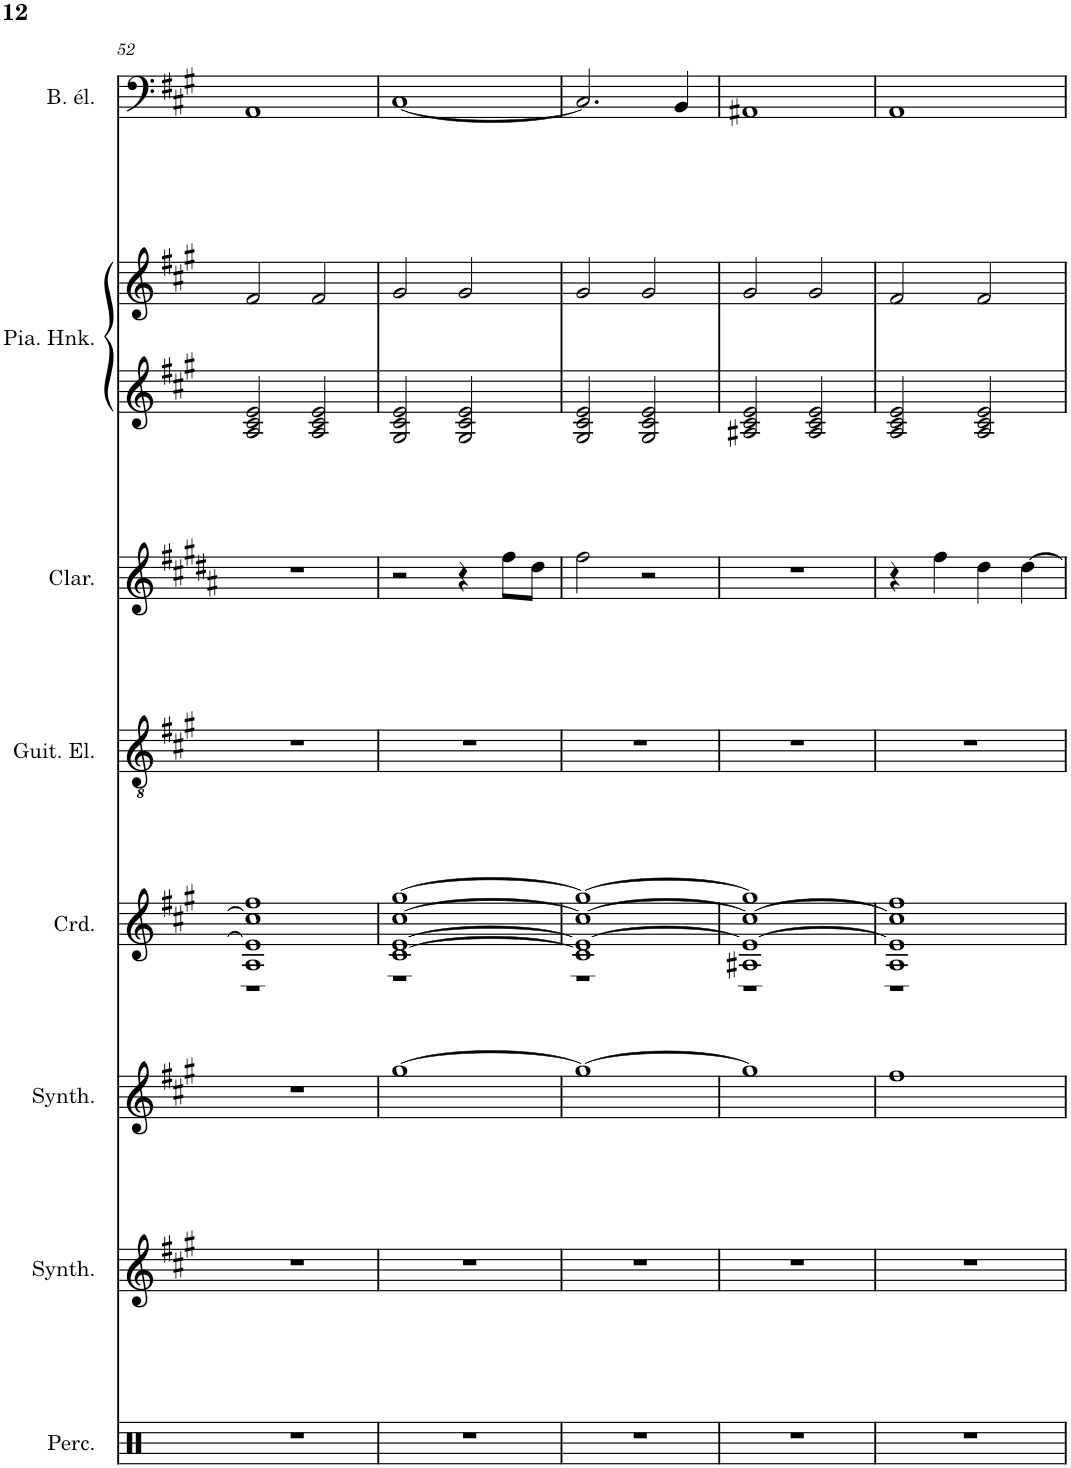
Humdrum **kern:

**kern	**kern	**kern	**kern	**kern	**kern	**kern	**kern	**kern
*part8	*part7	*part6	*part5	*part4	*part3	*part2	*part2	*part1
*staff9	*staff8	*staff7	*staff6	*staff5	*staff4	*staff3	*staff2	*staff1
*I"Percussion	*I"Synthétiseur brillant	*I"Synthétiseur de cordes frottées	*I"Cordes	*I"Guitare électrique	*I"Clarinette	*I"Piano Honky Tonk	*	*I"Basse électrique
*I'Perc.	*I'Synth.	*I'Synth.	*I'Crd.	*I'Guit. El.	*I'Clar.	*I'Pia. Hnk.	*	*I'B. él.
!!LO:PB:g=z
*clefX	*clefG2	*clefG2	*clefG2	*clefGv2	*clefG2	*clefG2	*clefG2	*clefF4
*	*	*	*	*	*Trd1c2	*	*	*Trd7c12
*k[]	*k[f#c#g#]	*k[f#c#g#]	*k[f#c#g#]	*k[f#c#g#]	*k[f#c#g#d#a#]	*k[f#c#g#]	*k[f#c#g#]	*k[f#c#g#]
*M4/4	*M4/4	*M4/4	*M4/4	*M4/4	*M4/4	*M4/4	*M4/4	*M4/4
=52	=52	=52	=52	=52	=52	=52	=52	=52
*	*	*	*^	*	*	*	*	*
1r	1r	1r	1A 1e] 1cc#] 1ff#	1r	1r	1r	2A/ 2c#/ 2e/	2f#/	1AA
.	.	.	.	.	.	.	2A/ 2c#/ 2e/	2f#/	.
=53	=53	=53	=53	=53	=53	=53	=53	=53	=53
1r	1r	[1gg#	[1c# [1e [1cc# [1gg#	1r	1r	2r	2G#/ 2c#/ 2e/	2g#/	[1C#
.	.	.	.	.	.	4r	2G#/ 2c#/ 2e/	2g#/	.
.	.	.	.	.	.	8ff#\L	.	.	.
.	.	.	.	.	.	8dd#\J	.	.	.
=54	=54	=54	=54	=54	=54	=54	=54	=54	=54
1r	1r	1gg#_	1c#] 1e_ 1cc#_ 1gg#_	1r	1r	2ff#\	2G#/ 2c#/ 2e/	2g#/	2.C#/]
.	.	.	.	.	.	2r	2G#/ 2c#/ 2e/	2g#/	.
.	.	.	.	.	.	.	.	.	4BB/
=55	=55	=55	=55	=55	=55	=55	=55	=55	=55
1r	1r	1gg#]	1A#X 1e_ 1cc#_ 1gg#]	1r	1r	1r	2A#X/ 2c#/ 2e/	2g#/	1AA#X
.	.	.	.	.	.	.	2A#/ 2c#/ 2e/	2g#/	.
=56	=56	=56	=56	=56	=56	=56	=56	=56	=56
1r	1r	1ff#	1A 1e] 1cc#] 1ff#	1r	1r	4r	2A/ 2c#/ 2e/	2f#/	1AA
.	.	.	.	.	.	4ff#\	.	.	.
.	.	.	.	.	.	4dd#\	2A/ 2c#/ 2e/	2f#/	.
.	.	.	.	.	.	[4dd#\	.	.	.
*	*	*	*v	*v	*	*	*	*	*
=	=	=	=	=	=	=	=	=
*-	*-	*-	*-	*-	*-	*-	*-	*-
